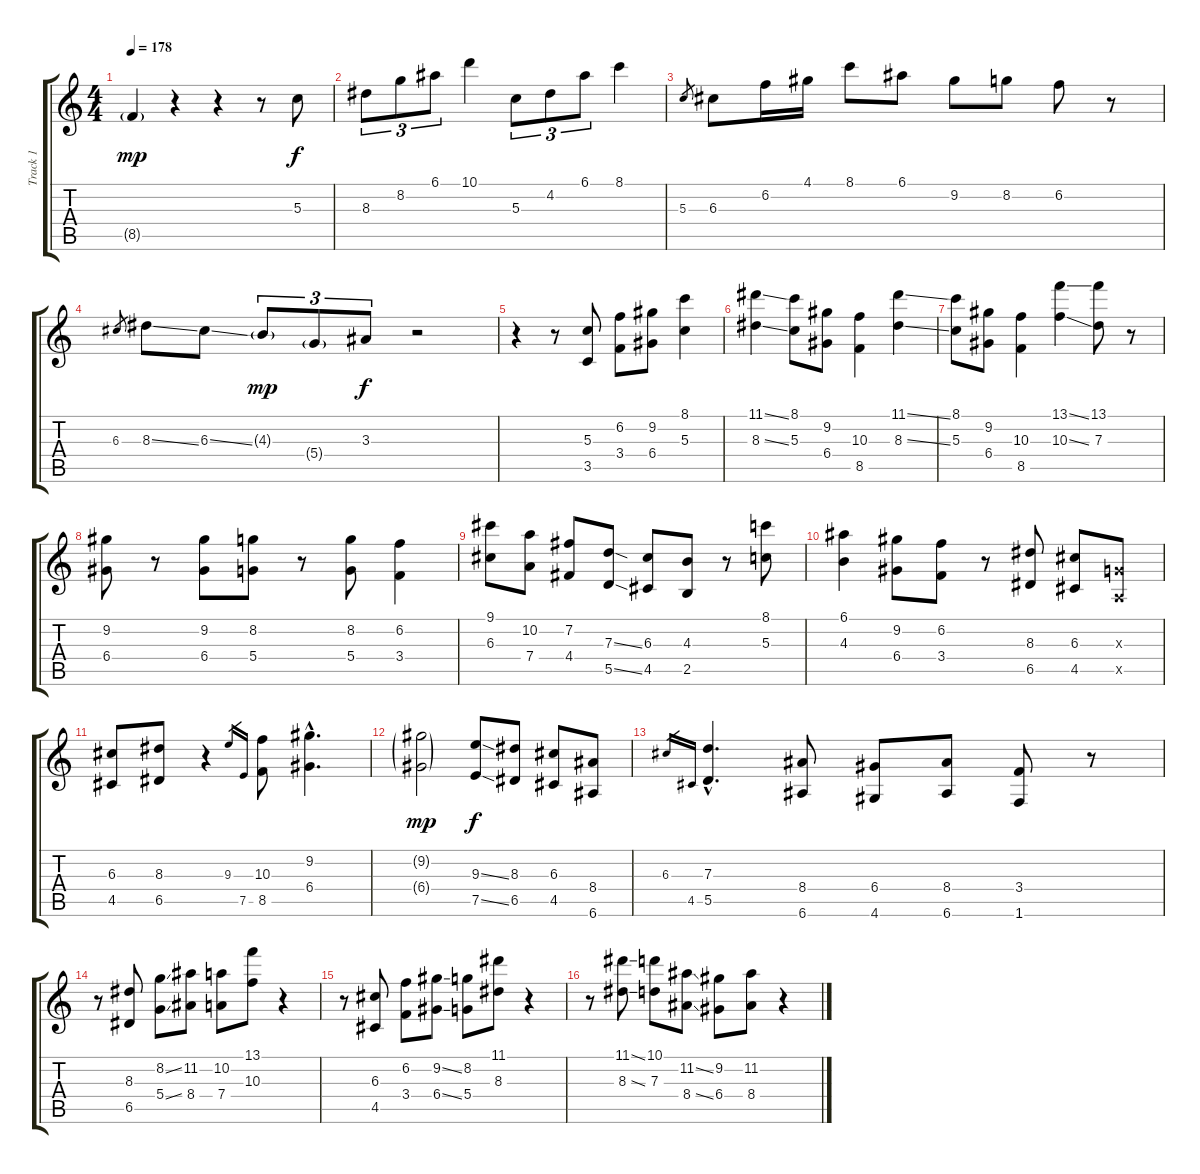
\track ("Track 1" "Track 1") {instrument acousticguitarnylon}
\staff {score tabs}
\tuning (E4 B3 G3 D3 A2 E2) {hide}
\ts (4 4)
\tempo 178
\clef g2
\ks c
8.5{g}.4{dy mp} r.4 r.4 r.8 5.3.8{dy f} |
8.3.8{tu (3 2)} 8.2.8{tu (3 2)} 6.1.8{tu (3 2)} 10.1.4 5.3.8{tu (3 2)} 4.2.8{tu (3 2)} 6.1.8{tu (3 2)} 8.1.4 |
5.3.8{gr} 6.3.8 6.2.16 4.1.16 8.1.8 6.1.8 9.2.8 8.2.8 6.2.8 r.8 |
6.3.8{gr} 8.3{ss}.8 6.3{ss}.8 4.3{g}.8{tu (3 2) dy mp} 5.4{g}.8{tu (3 2)} 3.3.8{tu (3 2) dy f} r.2 |
r.4 r.8 (5.3 3.5).8 (6.2 3.4).8 (9.2 6.4).8 (8.1 5.3).4 |
(11.1{ss} 8.3{ss}).4 (8.1 5.3).8 (9.2 6.4).8 (10.3 8.5).4 (11.1{ss} 8.3{ss}).4 |
(8.1 5.3).8 (9.2 6.4).8 (10.3 8.5).4 (13.1{ss} 10.3{ss}).4 (13.1 7.3).8 r.8 |
(9.2 6.4).8 r.8 (9.2 6.4).8 (8.2 5.4).8 r.8 (8.2 5.4).8 (6.2 3.4).4 |
(9.1 6.3).8 (10.2 7.4).8 (7.2 4.4).8 (7.3{ss} 5.5{ss}).8 (6.3 4.5).8 (4.3 2.5).8 r.8 (8.1 5.3).8 |
(6.1 4.3).4 (9.2 6.4).8 (6.2 3.4).8 r.8 (8.3 6.5).8 (6.3 4.5).8 (0.3{x} 0.5{x}).8 |
(6.3 4.5).8 (8.3 6.5).8 r.4 9.3.16{gr} 7.5.16{gr} (10.3 8.5).8 (9.2{hac} 6.4{hac}).4{d} |
(9.2{g} 6.4{g}).2{dy mp} (9.3{ss} 7.5{ss}).8{dy f} (8.3 6.5).8 (6.3 4.5).8 (8.4 6.6).8 |
6.3.16{gr} 4.5.16{gr} (7.3{hac} 5.5{hac}).4{d} (8.4 6.6).8 (6.4 4.6).8 (8.4 6.6).8 (3.4 1.6).8 r.8 |
r.8 (8.3 6.5).8 (8.2{ss} 5.4{ss}).8 (11.2 8.4).8 (10.2 7.4).8 (13.1 10.3).8 r.4 |
r.8 (6.3 4.5).8 (6.2 3.4).8 (9.2{ss} 6.4{ss}).8 (8.2 5.4).8 (11.1 8.3).8 r.4 |
r.8 (11.1{ss} 8.3{ss}).8 (10.1 7.3).8 (11.2{ss} 8.4{ss}).8 (9.2 6.4).8 (11.2 8.4).8 r.4
